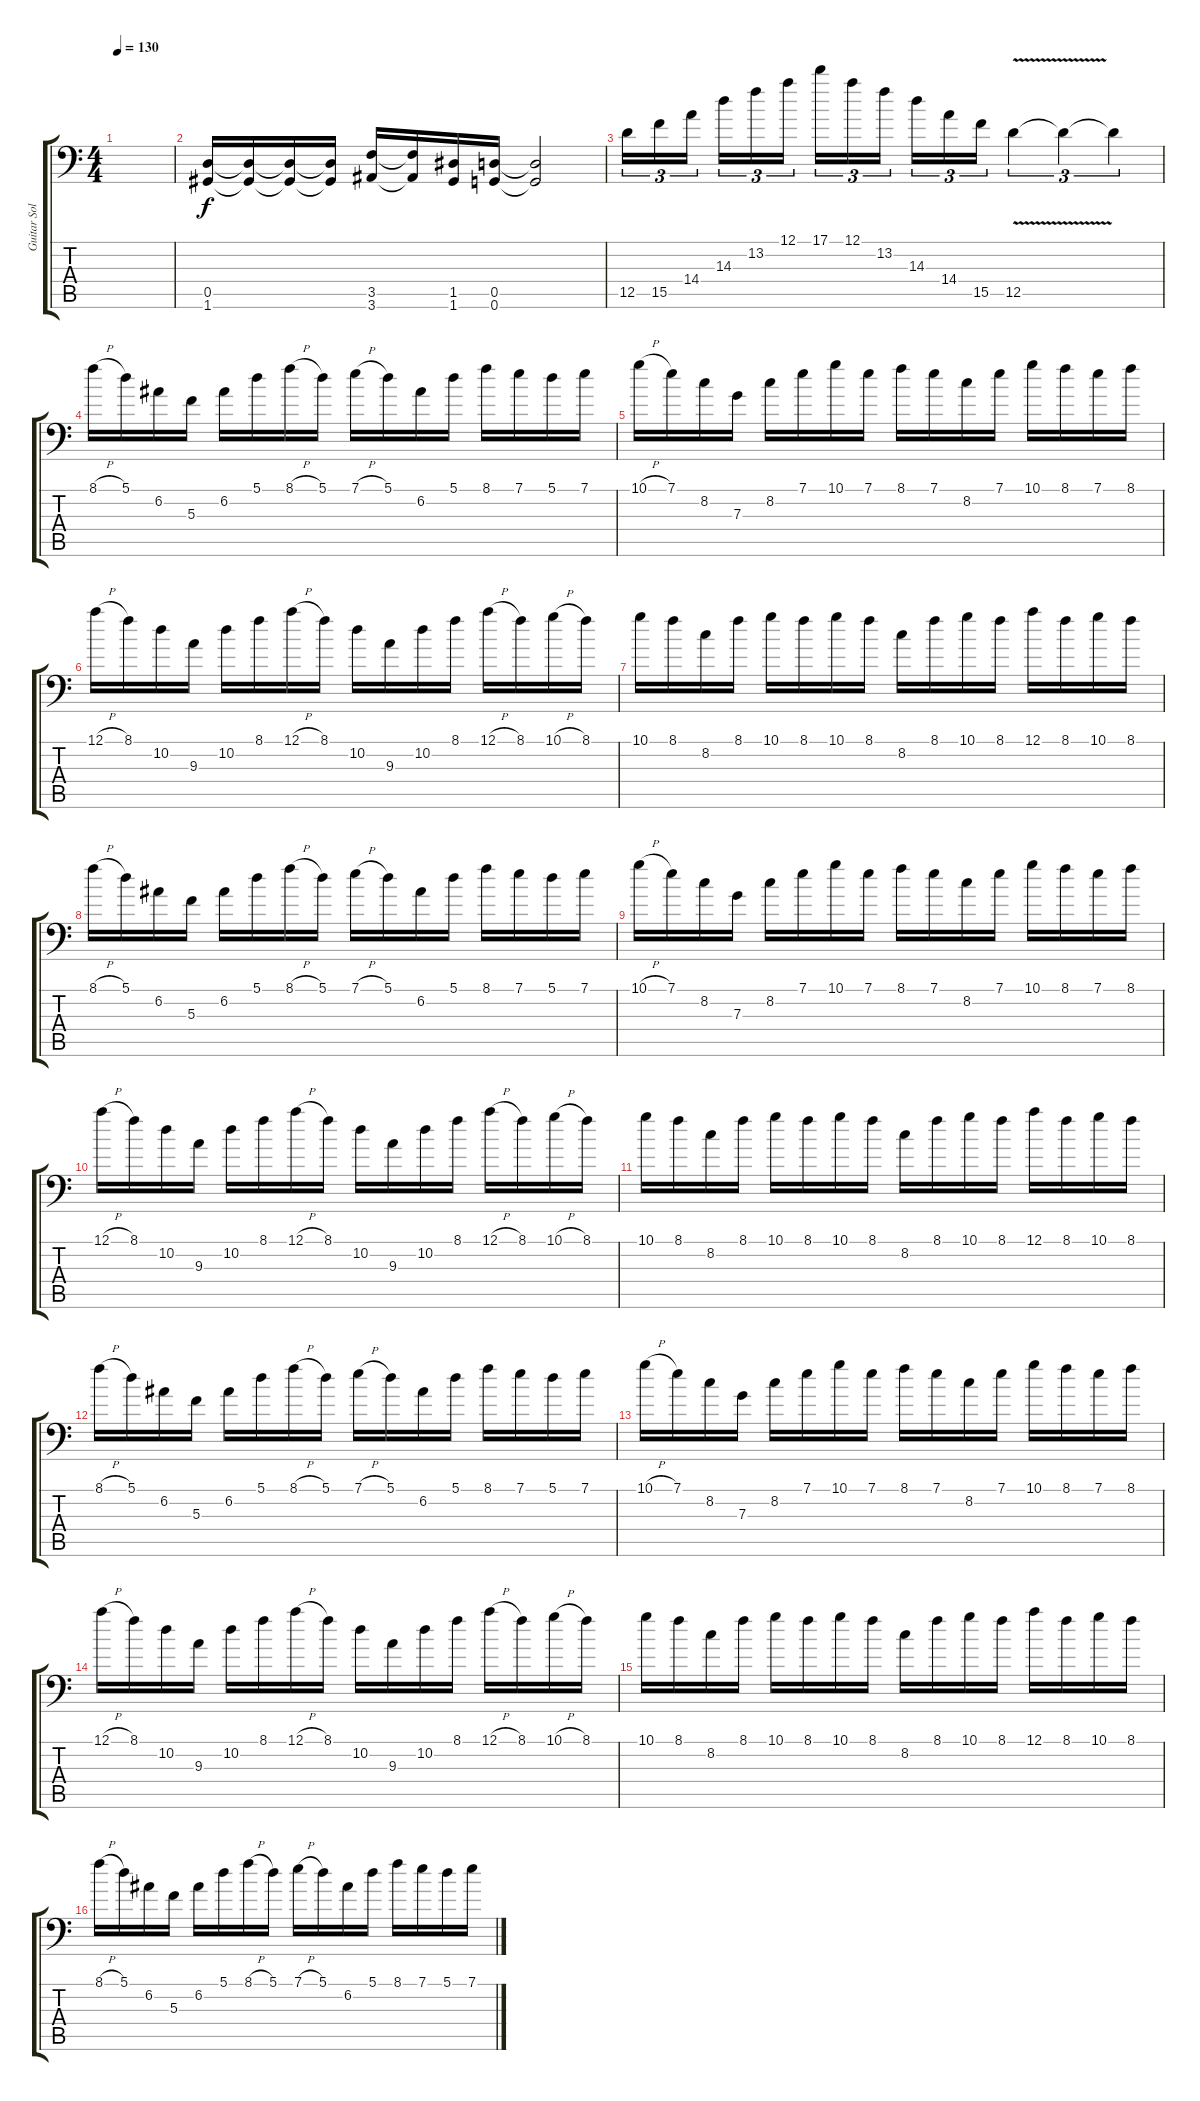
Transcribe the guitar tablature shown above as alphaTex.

\track ("Guitar Solo " "Guitar Sol") {instrument distortionguitar}
\staff {score tabs}
\tuning (A3 E3 C3 G2 D2 G1) {hide}
\ts (4 4)
\tempo 130
\clef f4
\ks c
|
(0.5 1.6).16 (0.5{t} 1.6{t}).16 (0.5{t} 1.6{t}).16 (0.5{t} 1.6{t}).16 (3.5 3.6).16 (3.5{t} 3.6{t}).16 (1.5 1.6).16 (0.5 0.6).16 (0.5{t} 0.6{t}).2 |
12.5.16{tu (3 2)} 15.5.16{tu (3 2)} 14.4.16{tu (3 2) beam splitsecondary} 14.3.16{tu (3 2)} 13.2.16{tu (3 2)} 12.1.16{tu (3 2)} 17.1.16{tu (3 2)} 12.1.16{tu (3 2)} 13.2.16{tu (3 2) beam splitsecondary} 14.3.16{tu (3 2)} 14.4.16{tu (3 2)} 15.5.16{tu (3 2)} 12.5{v}.4{tu (3 2)} 12.5{t}.4{tu (3 2)} 12.5{t}.4{tu (3 2)} |
8.1{h}.16 5.1.16 6.2.16 5.3.16 6.2.16 5.1.16 8.1{h}.16 5.1.16 7.1{h}.16 5.1.16 6.2.16 5.1.16 8.1.16 7.1.16 5.1.16 7.1.16 |
10.1{h}.16 7.1.16 8.2.16 7.3.16 8.2.16 7.1.16 10.1.16 7.1.16 8.1.16 7.1.16 8.2.16 7.1.16 10.1.16 8.1.16 7.1.16 8.1.16 |
12.1{h}.16 8.1.16 10.2.16 9.3.16 10.2.16 8.1.16 12.1{h}.16 8.1.16 10.2.16 9.3.16 10.2.16 8.1.16 12.1{h}.16 8.1.16 10.1{h}.16 8.1.16 |
10.1.16 8.1.16 8.2.16 8.1.16 10.1.16 8.1.16 10.1.16 8.1.16 8.2.16 8.1.16 10.1.16 8.1.16 12.1.16 8.1.16 10.1.16 8.1.16 |
8.1{h}.16 5.1.16 6.2.16 5.3.16 6.2.16 5.1.16 8.1{h}.16 5.1.16 7.1{h}.16 5.1.16 6.2.16 5.1.16 8.1.16 7.1.16 5.1.16 7.1.16 |
10.1{h}.16 7.1.16 8.2.16 7.3.16 8.2.16 7.1.16 10.1.16 7.1.16 8.1.16 7.1.16 8.2.16 7.1.16 10.1.16 8.1.16 7.1.16 8.1.16 |
12.1{h}.16 8.1.16 10.2.16 9.3.16 10.2.16 8.1.16 12.1{h}.16 8.1.16 10.2.16 9.3.16 10.2.16 8.1.16 12.1{h}.16 8.1.16 10.1{h}.16 8.1.16 |
10.1.16 8.1.16 8.2.16 8.1.16 10.1.16 8.1.16 10.1.16 8.1.16 8.2.16 8.1.16 10.1.16 8.1.16 12.1.16 8.1.16 10.1.16 8.1.16 |
8.1{h}.16 5.1.16 6.2.16 5.3.16 6.2.16 5.1.16 8.1{h}.16 5.1.16 7.1{h}.16 5.1.16 6.2.16 5.1.16 8.1.16 7.1.16 5.1.16 7.1.16 |
10.1{h}.16 7.1.16 8.2.16 7.3.16 8.2.16 7.1.16 10.1.16 7.1.16 8.1.16 7.1.16 8.2.16 7.1.16 10.1.16 8.1.16 7.1.16 8.1.16 |
12.1{h}.16 8.1.16 10.2.16 9.3.16 10.2.16 8.1.16 12.1{h}.16 8.1.16 10.2.16 9.3.16 10.2.16 8.1.16 12.1{h}.16 8.1.16 10.1{h}.16 8.1.16 |
10.1.16 8.1.16 8.2.16 8.1.16 10.1.16 8.1.16 10.1.16 8.1.16 8.2.16 8.1.16 10.1.16 8.1.16 12.1.16 8.1.16 10.1.16 8.1.16 |
8.1{h}.16 5.1.16 6.2.16 5.3.16 6.2.16 5.1.16 8.1{h}.16 5.1.16 7.1{h}.16 5.1.16 6.2.16 5.1.16 8.1.16 7.1.16 5.1.16 7.1.16
